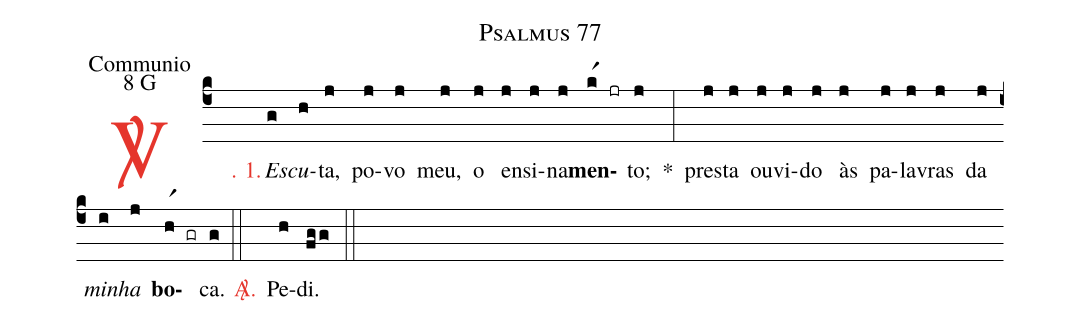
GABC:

name: Psalmus 77;
office-part: Communio;
mode: 8;
mode-differentia: G;
%%
(c4)

<c><sp>V/</sp>. 1.</c>() <i>Es</i>(g)<i>cu</i>(h)ta,(j) po(j)vo(j) meu,(j) o(j) en(j)si(j)na(j)<b>men</b>(kr1 jr)to;(j) *(:) pres(j)ta(j) ou(j)vi(j)do(j) às(j) pa(j)la(j)vras(j) da(j) <i>mi</i>(i)<i>nha</i>(j) <b>bo</b>(hr1 gr)ca.(g)

(::)

<nlba><c><sp>A/</sp>.</c>() Pe</nlba>(h)di.(fgg)

(::)
